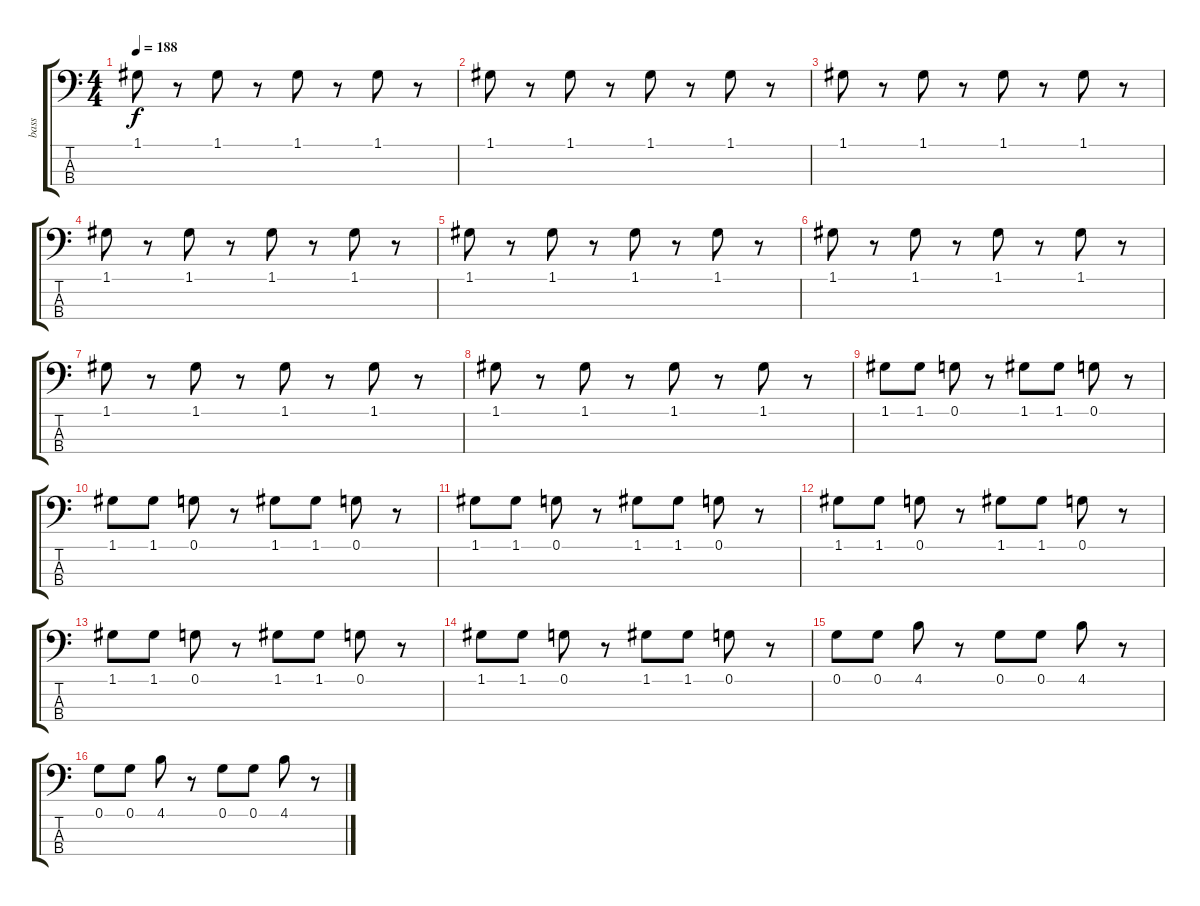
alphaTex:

\track ("bass" "bass") {instrument electricbassfinger}
\staff {score tabs}
\tuning (G2 D2 A1 E1) {hide}
\ts (4 4)
\tempo 188
\clef f4
\ks c
1.1.8{dy f} r.8 1.1.8 r.8 1.1.8 r.8 1.1.8 r.8 |
1.1.8 r.8 1.1.8 r.8 1.1.8 r.8 1.1.8 r.8 |
1.1.8 r.8 1.1.8 r.8 1.1.8 r.8 1.1.8 r.8 |
1.1.8 r.8 1.1.8 r.8 1.1.8 r.8 1.1.8 r.8 |
1.1.8 r.8 1.1.8 r.8 1.1.8 r.8 1.1.8 r.8 |
1.1.8 r.8 1.1.8 r.8 1.1.8 r.8 1.1.8 r.8 |
1.1.8 r.8 1.1.8 r.8 1.1.8 r.8 1.1.8 r.8 |
1.1.8 r.8 1.1.8 r.8 1.1.8 r.8 1.1.8 r.8 |
1.1.8 1.1.8 0.1.8 r.8 1.1.8 1.1.8 0.1.8 r.8 |
1.1.8 1.1.8 0.1.8 r.8 1.1.8 1.1.8 0.1.8 r.8 |
1.1.8 1.1.8 0.1.8 r.8 1.1.8 1.1.8 0.1.8 r.8 |
1.1.8 1.1.8 0.1.8 r.8 1.1.8 1.1.8 0.1.8 r.8 |
1.1.8 1.1.8 0.1.8 r.8 1.1.8 1.1.8 0.1.8 r.8 |
1.1.8 1.1.8 0.1.8 r.8 1.1.8 1.1.8 0.1.8 r.8 |
0.1.8 0.1.8 4.1.8 r.8 0.1.8 0.1.8 4.1.8 r.8 |
0.1.8 0.1.8 4.1.8 r.8 0.1.8 0.1.8 4.1.8 r.8
